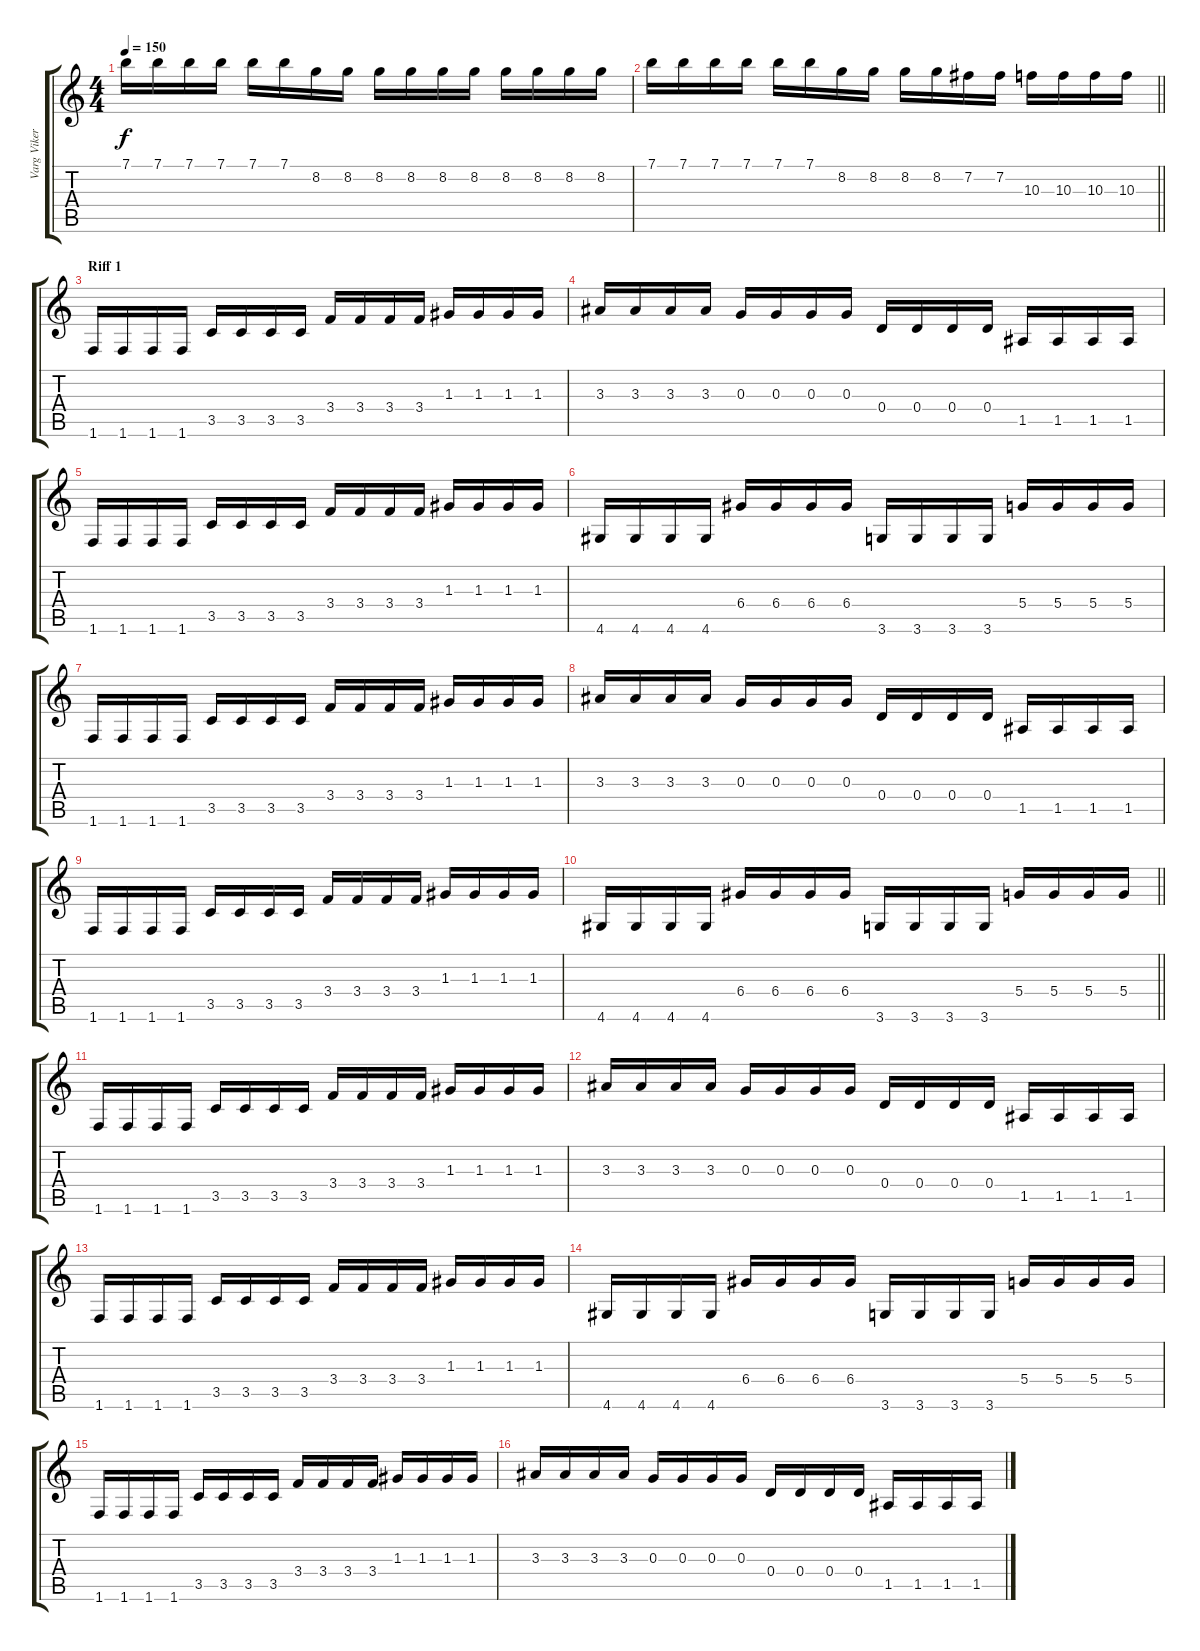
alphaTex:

\track ("Varg Vikernes (Guitar)" "Varg Viker") {instrument distortionguitar}
\staff {score tabs}
\tuning (E4 B3 G3 D3 A2 E2) {hide}
\ts (4 4)
\tempo 150
\clef g2
\ks c
7.1.16{dy f} 7.1.16 7.1.16 7.1.16 7.1.16 7.1.16 8.2.16 8.2.16 8.2.16 8.2.16 8.2.16 8.2.16 8.2.16 8.2.16 8.2.16 8.2.16 |
\barLineRight lightlight
7.1.16 7.1.16 7.1.16 7.1.16 7.1.16 7.1.16 8.2.16 8.2.16 8.2.16 8.2.16 7.2.16 7.2.16 10.3.16 10.3.16 10.3.16 10.3.16 |
\section ("" "Riff 1")
1.6.16 1.6.16 1.6.16 1.6.16 3.5.16 3.5.16 3.5.16 3.5.16 3.4.16 3.4.16 3.4.16 3.4.16 1.3.16 1.3.16 1.3.16 1.3.16 |
3.3.16 3.3.16 3.3.16 3.3.16 0.3.16 0.3.16 0.3.16 0.3.16 0.4.16 0.4.16 0.4.16 0.4.16 1.5.16 1.5.16 1.5.16 1.5.16 |
1.6.16 1.6.16 1.6.16 1.6.16 3.5.16 3.5.16 3.5.16 3.5.16 3.4.16 3.4.16 3.4.16 3.4.16 1.3.16 1.3.16 1.3.16 1.3.16 |
4.6.16 4.6.16 4.6.16 4.6.16 6.4.16 6.4.16 6.4.16 6.4.16 3.6.16 3.6.16 3.6.16 3.6.16 5.4.16 5.4.16 5.4.16 5.4.16 |
1.6.16 1.6.16 1.6.16 1.6.16 3.5.16 3.5.16 3.5.16 3.5.16 3.4.16 3.4.16 3.4.16 3.4.16 1.3.16 1.3.16 1.3.16 1.3.16 |
3.3.16 3.3.16 3.3.16 3.3.16 0.3.16 0.3.16 0.3.16 0.3.16 0.4.16 0.4.16 0.4.16 0.4.16 1.5.16 1.5.16 1.5.16 1.5.16 |
1.6.16 1.6.16 1.6.16 1.6.16 3.5.16 3.5.16 3.5.16 3.5.16 3.4.16 3.4.16 3.4.16 3.4.16 1.3.16 1.3.16 1.3.16 1.3.16 |
\barLineRight lightlight
4.6.16 4.6.16 4.6.16 4.6.16 6.4.16 6.4.16 6.4.16 6.4.16 3.6.16 3.6.16 3.6.16 3.6.16 5.4.16 5.4.16 5.4.16 5.4.16 |
1.6.16 1.6.16 1.6.16 1.6.16 3.5.16 3.5.16 3.5.16 3.5.16 3.4.16 3.4.16 3.4.16 3.4.16 1.3.16 1.3.16 1.3.16 1.3.16 |
3.3.16 3.3.16 3.3.16 3.3.16 0.3.16 0.3.16 0.3.16 0.3.16 0.4.16 0.4.16 0.4.16 0.4.16 1.5.16 1.5.16 1.5.16 1.5.16 |
1.6.16 1.6.16 1.6.16 1.6.16 3.5.16 3.5.16 3.5.16 3.5.16 3.4.16 3.4.16 3.4.16 3.4.16 1.3.16 1.3.16 1.3.16 1.3.16 |
4.6.16 4.6.16 4.6.16 4.6.16 6.4.16 6.4.16 6.4.16 6.4.16 3.6.16 3.6.16 3.6.16 3.6.16 5.4.16 5.4.16 5.4.16 5.4.16 |
1.6.16 1.6.16 1.6.16 1.6.16 3.5.16 3.5.16 3.5.16 3.5.16 3.4.16 3.4.16 3.4.16 3.4.16 1.3.16 1.3.16 1.3.16 1.3.16 |
3.3.16 3.3.16 3.3.16 3.3.16 0.3.16 0.3.16 0.3.16 0.3.16 0.4.16 0.4.16 0.4.16 0.4.16 1.5.16 1.5.16 1.5.16 1.5.16
